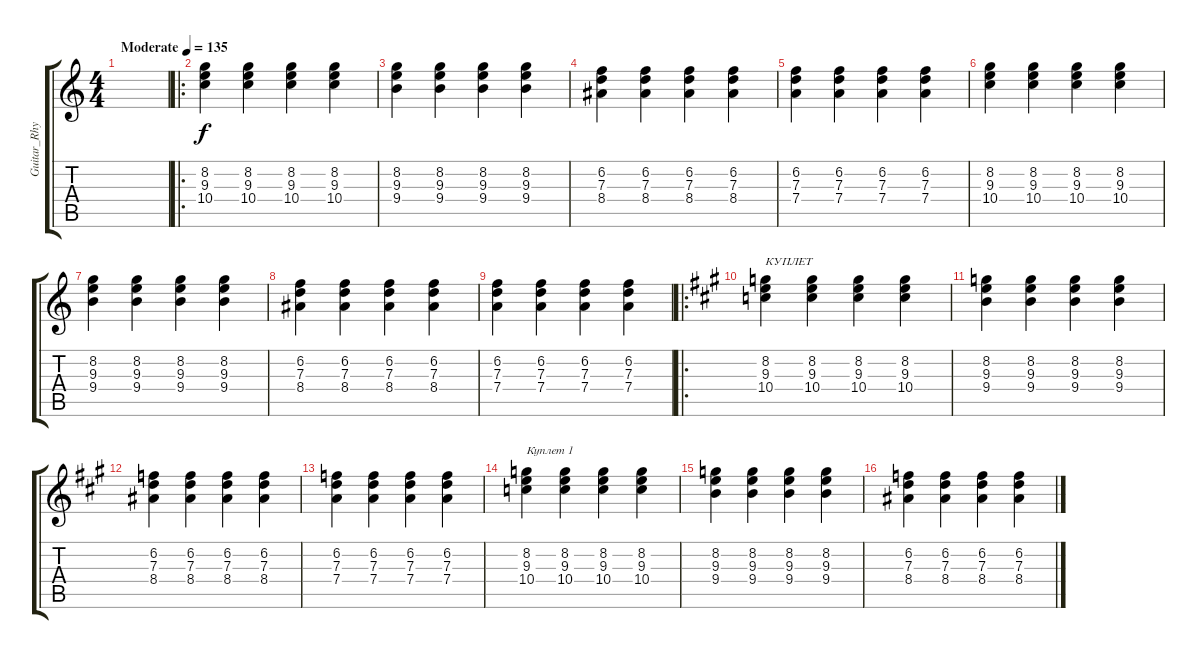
\track ("Guitar_Rhytm" "Guitar_Rhy") {instrument electricguitarjazz}
\staff {score tabs}
\tuning (E4 B3 G3 D3 A2 D2) {hide}
\ts (4 4)
\tempo (135 "Moderate")
\clef g2
\ks c
|
\ro
(8.2 9.3 10.4).4 (8.2 9.3 10.4).4 (8.2 9.3 10.4).4 (8.2 9.3 10.4).4 |
(8.2 9.3 9.4).4 (8.2 9.3 9.4).4 (8.2 9.3 9.4).4 (8.2 9.3 9.4).4 |
(6.2 7.3 8.4).4 (6.2 7.3 8.4).4 (6.2 7.3 8.4).4 (6.2 7.3 8.4).4 |
(6.2 7.3 7.4).4 (6.2 7.3 7.4).4 (6.2 7.3 7.4).4 (6.2 7.3 7.4).4 |
(8.2 9.3 10.4).4 (8.2 9.3 10.4).4 (8.2 9.3 10.4).4 (8.2 9.3 10.4).4 |
(8.2 9.3 9.4).4 (8.2 9.3 9.4).4 (8.2 9.3 9.4).4 (8.2 9.3 9.4).4 |
(6.2 7.3 8.4).4 (6.2 7.3 8.4).4 (6.2 7.3 8.4).4 (6.2 7.3 8.4).4 |
(6.2 7.3 7.4).4 (6.2 7.3 7.4).4 (6.2 7.3 7.4).4 (6.2 7.3 7.4).4 |
\ro
\ks a
(8.2 9.3 10.4).4{txt "КУПЛЕТ"} (8.2 9.3 10.4).4 (8.2 9.3 10.4).4 (8.2 9.3 10.4).4 |
(8.2 9.3 9.4).4 (8.2 9.3 9.4).4 (8.2 9.3 9.4).4 (8.2 9.3 9.4).4 |
(6.2 7.3 8.4).4 (6.2 7.3 8.4).4 (6.2 7.3 8.4).4 (6.2 7.3 8.4).4 |
(6.2 7.3 7.4).4 (6.2 7.3 7.4).4 (6.2 7.3 7.4).4 (6.2 7.3 7.4).4 |
(8.2 9.3 10.4).4{txt "Куплет 1"} (8.2 9.3 10.4).4 (8.2 9.3 10.4).4 (8.2 9.3 10.4).4 |
(8.2 9.3 9.4).4 (8.2 9.3 9.4).4 (8.2 9.3 9.4).4 (8.2 9.3 9.4).4 |
(6.2 7.3 8.4).4 (6.2 7.3 8.4).4 (6.2 7.3 8.4).4 (6.2 7.3 8.4).4
